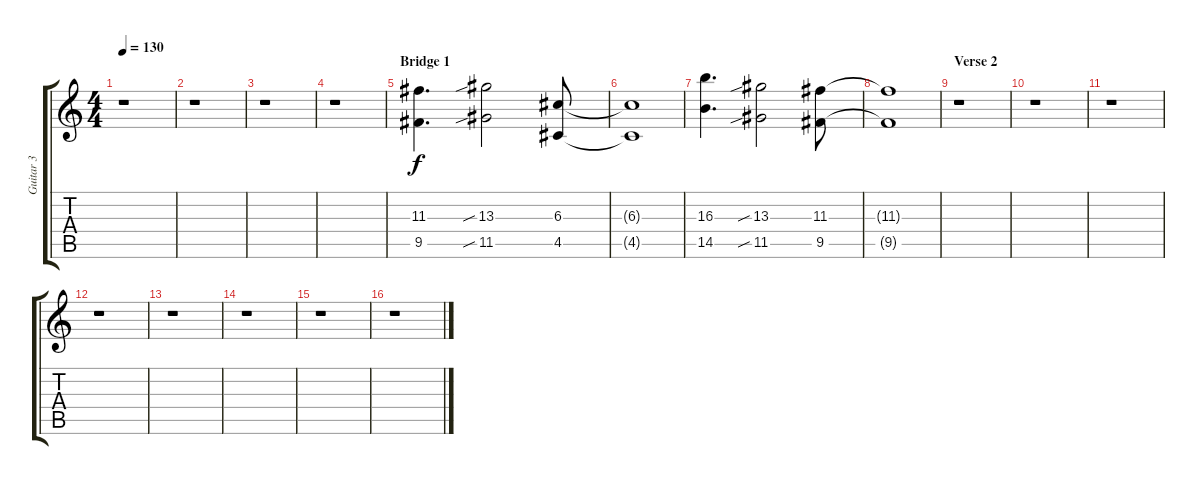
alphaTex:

\track ("Guitar 3" "Guitar 3") {instrument distortionguitar}
\staff {score tabs}
\tuning (E4 B3 G3 D3 A2 E2) {hide}
\ts (4 4)
\tempo 130
\clef g2
\ks c
r.1{dy f} |
r.1 |
r.1 |
r.1 |
\section ("" "Bridge 1")
(11.3 9.5).4{d} (13.3{sib} 11.5{sib}).2 (6.3 4.5).8 |
(6.3{t} 4.5{t}).1 |
(16.3 14.5).4{d} (13.3{sib} 11.5{sib}).2 (11.3 9.5).8 |
(11.3{t} 9.5{t}).1 |
\section ("" "Verse 2")
r.1 |
r.1 |
r.1 |
r.1 |
r.1 |
r.1 |
r.1 |
r.1
